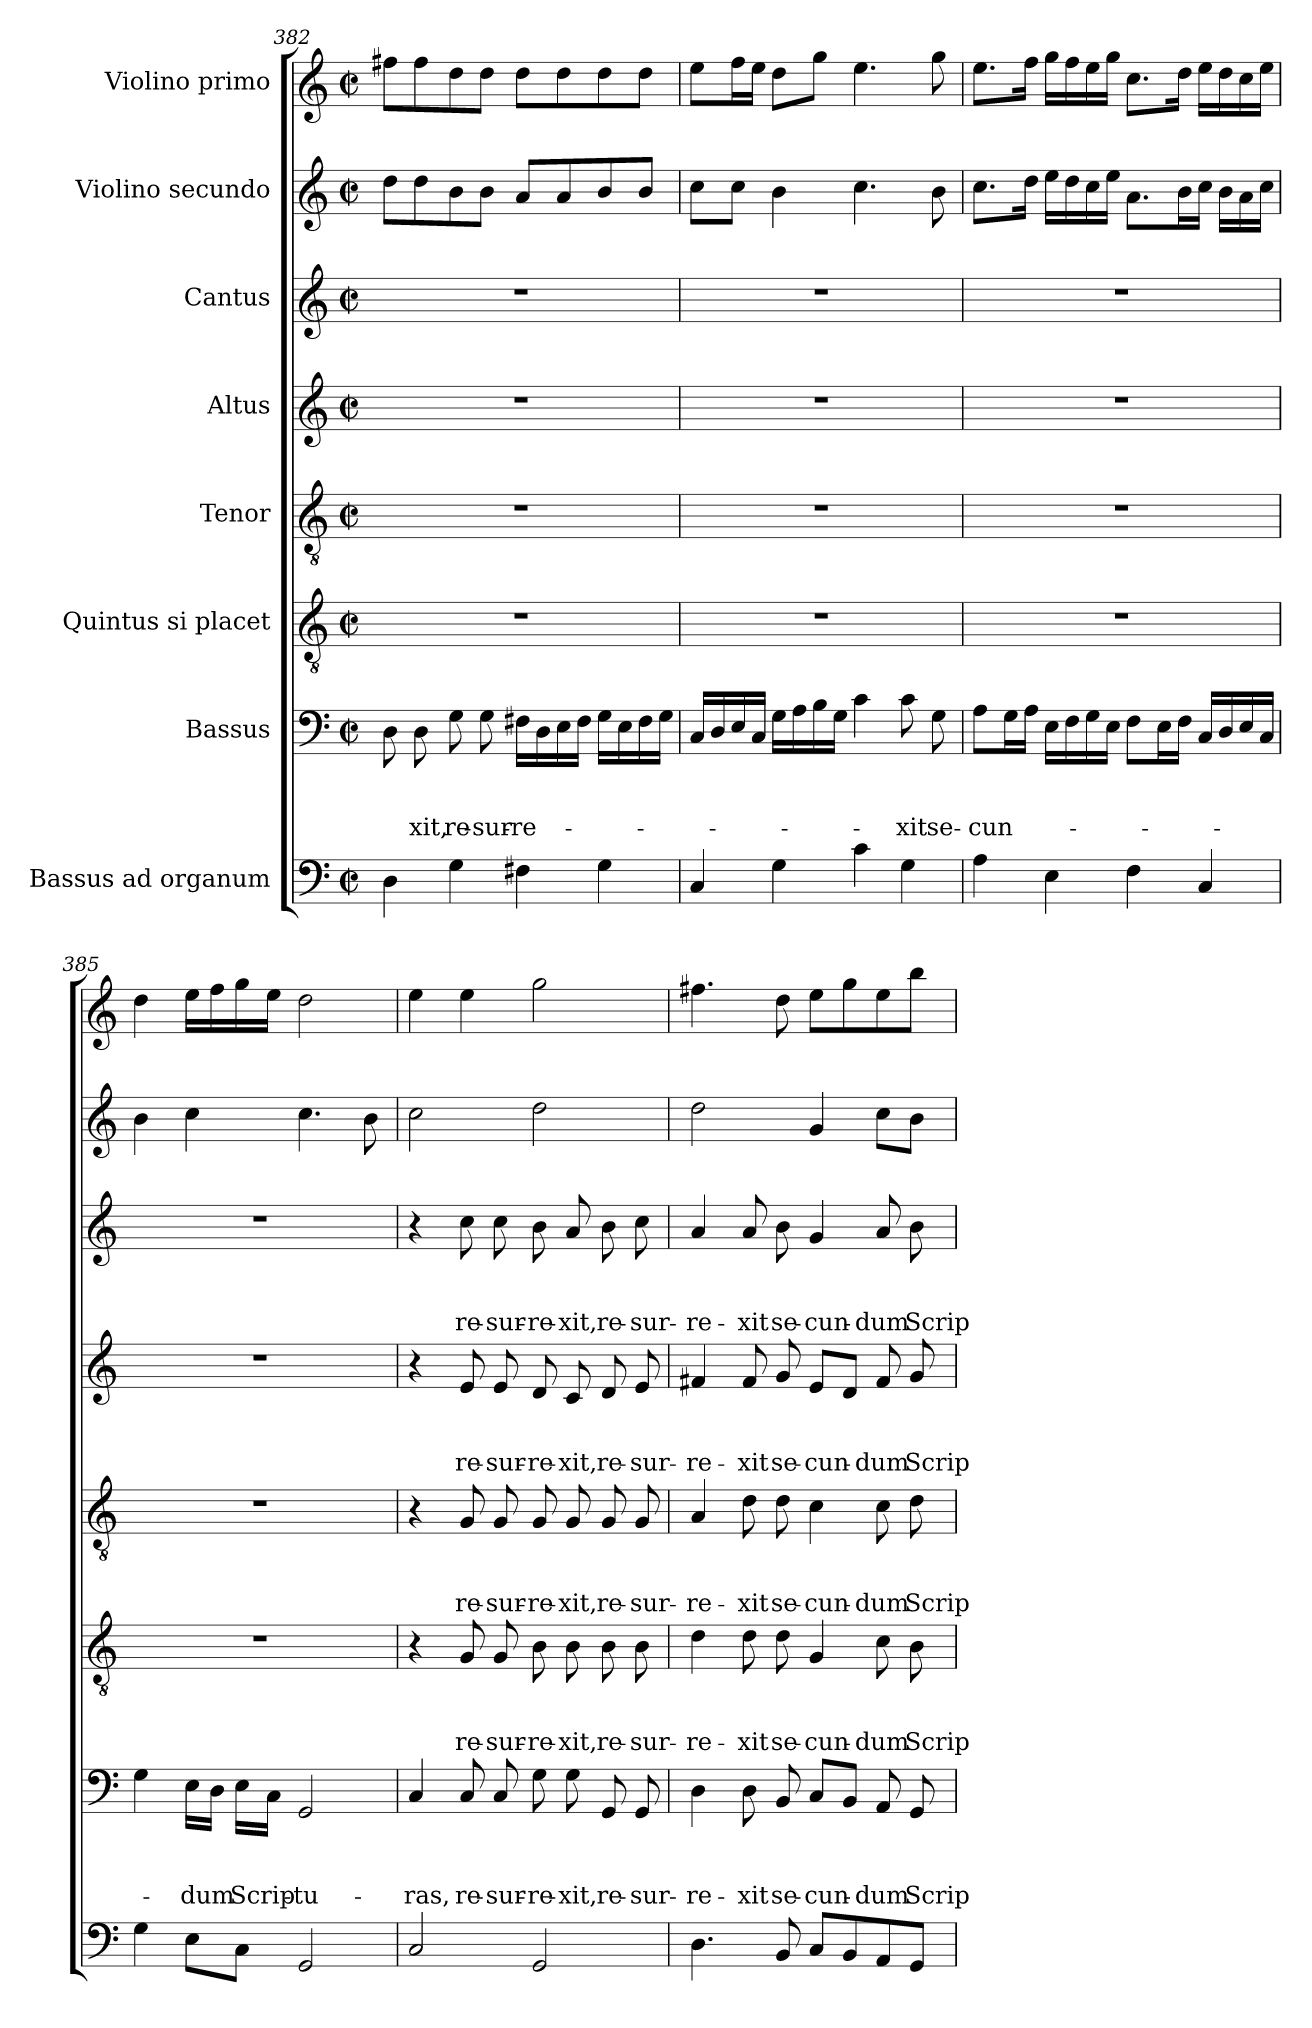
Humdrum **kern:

**kern	**kern	**text	**text	**text	**kern	**text	**text	**text	**kern	**text	**text	**text	**kern	**text	**text	**text	**kern	**text	**text	**text	**kern	**kern
*part8	*part7	*part7	*part7	*part7	*part6	*part6	*part6	*part6	*part5	*part5	*part5	*part5	*part4	*part4	*part4	*part4	*part3	*part3	*part3	*part3	*part2	*part1
*staff8	*staff7	*staff7	*staff7	*staff7	*staff6	*staff6	*staff6	*staff6	*staff5	*staff5	*staff5	*staff5	*staff4	*staff4	*staff4	*staff4	*staff3	*staff3	*staff3	*staff3	*staff2	*staff1
*I"Bassus ad organum	*I"Bassus	*	*	*	*I"Quintus si placet	*	*	*	*I"Tenor	*	*	*	*I"Altus	*	*	*	*I"Cantus	*	*	*	*I"Violino secundo	*I"Violino primo
!!LO:PB:g=z
*clefF4	*clefF4	*	*	*	*clefGv2	*	*	*	*clefGv2	*	*	*	*clefG2	*	*	*	*clefG2	*	*	*	*clefG2	*clefG2
*k[]	*k[]	*	*	*	*k[]	*	*	*	*k[]	*	*	*	*k[]	*	*	*	*k[]	*	*	*	*k[]	*k[]
*C:	*C:	*	*	*	*C:	*	*	*	*C:	*	*	*	*C:	*	*	*	*C:	*	*	*	*C:	*C:
*M2/2	*M2/2	*	*	*	*M2/2	*	*	*	*M2/2	*	*	*	*M2/2	*	*	*	*M2/2	*	*	*	*M2/2	*M2/2
*met(c|)	*met(c|)	*	*	*	*met(c|)	*	*	*	*met(c|)	*	*	*	*met(c|)	*	*	*	*met(c|)	*	*	*	*met(c|)	*met(c|)
=382	=382	=382	=382	=382	=382	=382	=382	=382	=382	=382	=382	=382	=382	=382	=382	=382	=382	=382	=382	=382	=382	=382
4D\	8D\	.	.	.	1r	.	.	.	1r	.	.	.	1r	.	.	.	1r	.	.	.	8dd\L	8ff#X\L
!	!	!	!	!LO:LY:b	!	!	!	!	!	!	!	!	!	!	!	!	!	!	!	!	!	!
.	8D\	.	.	-xit,	.	.	.	.	.	.	.	.	.	.	.	.	.	.	.	.	8dd\	8ff#\
!	!	!	!	!LO:LY:b	!	!	!	!	!	!	!	!	!	!	!	!	!	!	!	!	!	!
4G\	8G\	.	.	re-	.	.	.	.	.	.	.	.	.	.	.	.	.	.	.	.	8b\	8dd\
!	!	!	!	!LO:LY:b	!	!	!	!	!	!	!	!	!	!	!	!	!	!	!	!	!	!
.	8G\	.	.	-sur-	.	.	.	.	.	.	.	.	.	.	.	.	.	.	.	.	8b\J	8dd\J
!	!	!	!	!LO:LY:b	!	!	!	!	!	!	!	!	!	!	!	!	!	!	!	!	!	!
4F#X\	16F#X\LL	.	.	-re-	.	.	.	.	.	.	.	.	.	.	.	.	.	.	.	.	8a/L	8dd\L
.	16D\	.	.	.	.	.	.	.	.	.	.	.	.	.	.	.	.	.	.	.	.	.
.	16E\	.	.	.	.	.	.	.	.	.	.	.	.	.	.	.	.	.	.	.	8a/	8dd\
.	16F#\JJ	.	.	.	.	.	.	.	.	.	.	.	.	.	.	.	.	.	.	.	.	.
4G\	16G\LL	.	.	.	.	.	.	.	.	.	.	.	.	.	.	.	.	.	.	.	8b/	8dd\
.	16E\	.	.	.	.	.	.	.	.	.	.	.	.	.	.	.	.	.	.	.	.	.
.	16F#\	.	.	.	.	.	.	.	.	.	.	.	.	.	.	.	.	.	.	.	8b/J	8dd\J
.	16G\JJ	.	.	.	.	.	.	.	.	.	.	.	.	.	.	.	.	.	.	.	.	.
=383	=383	=383	=383	=383	=383	=383	=383	=383	=383	=383	=383	=383	=383	=383	=383	=383	=383	=383	=383	=383	=383	=383
4C/	16C/LL	.	.	.	1r	.	.	.	1r	.	.	.	1r	.	.	.	1r	.	.	.	8cc\L	8ee\L
.	16D/	.	.	.	.	.	.	.	.	.	.	.	.	.	.	.	.	.	.	.	.	.
.	16E/	.	.	.	.	.	.	.	.	.	.	.	.	.	.	.	.	.	.	.	8cc\J	16ff\L
.	16C/JJ	.	.	.	.	.	.	.	.	.	.	.	.	.	.	.	.	.	.	.	.	16ee\JJ
4G\	16G\LL	.	.	.	.	.	.	.	.	.	.	.	.	.	.	.	.	.	.	.	4b\	8dd\L
.	16A\	.	.	.	.	.	.	.	.	.	.	.	.	.	.	.	.	.	.	.	.	.
.	16B\	.	.	.	.	.	.	.	.	.	.	.	.	.	.	.	.	.	.	.	.	8gg\J
.	16G\JJ	.	.	.	.	.	.	.	.	.	.	.	.	.	.	.	.	.	.	.	.	.
4c\	4c\	.	.	.	.	.	.	.	.	.	.	.	.	.	.	.	.	.	.	.	4.cc\	4.ee\
!	!	!	!	!LO:LY:b	!	!	!	!	!	!	!	!	!	!	!	!	!	!	!	!	!	!
4G\	8c\	.	.	-xit	.	.	.	.	.	.	.	.	.	.	.	.	.	.	.	.	.	.
!	!	!	!	!LO:LY:b	!	!	!	!	!	!	!	!	!	!	!	!	!	!	!	!	!	!
.	8G\	.	.	se-	.	.	.	.	.	.	.	.	.	.	.	.	.	.	.	.	8b\	8gg\
=384	=384	=384	=384	=384	=384	=384	=384	=384	=384	=384	=384	=384	=384	=384	=384	=384	=384	=384	=384	=384	=384	=384
!	!	!	!	!LO:LY:b	!	!	!	!	!	!	!	!	!	!	!	!	!	!	!	!	!	!
4A\	8A\L	.	.	-cun-	1r	.	.	.	1r	.	.	.	1r	.	.	.	1r	.	.	.	8.cc\L	8.ee\L
.	16G\L	.	.	.	.	.	.	.	.	.	.	.	.	.	.	.	.	.	.	.	.	.
.	16A\JJ	.	.	.	.	.	.	.	.	.	.	.	.	.	.	.	.	.	.	.	16dd\Jk	16ff\Jk
4E\	16E\LL	.	.	.	.	.	.	.	.	.	.	.	.	.	.	.	.	.	.	.	16ee\LL	16gg\LL
.	16F\	.	.	.	.	.	.	.	.	.	.	.	.	.	.	.	.	.	.	.	16dd\	16ff\
.	16G\	.	.	.	.	.	.	.	.	.	.	.	.	.	.	.	.	.	.	.	16cc\	16ee\
.	16E\JJ	.	.	.	.	.	.	.	.	.	.	.	.	.	.	.	.	.	.	.	16ee\JJ	16gg\JJ
4F\	8F\L	.	.	.	.	.	.	.	.	.	.	.	.	.	.	.	.	.	.	.	8.a\L	8.cc\L
.	16E\L	.	.	.	.	.	.	.	.	.	.	.	.	.	.	.	.	.	.	.	.	.
.	16F\JJ	.	.	.	.	.	.	.	.	.	.	.	.	.	.	.	.	.	.	.	16b\L	16dd\Jk
4C/	16C/LL	.	.	.	.	.	.	.	.	.	.	.	.	.	.	.	.	.	.	.	16cc\JJ	16ee\LL
.	16D/	.	.	.	.	.	.	.	.	.	.	.	.	.	.	.	.	.	.	.	16b\LL	16dd\
.	16E/	.	.	.	.	.	.	.	.	.	.	.	.	.	.	.	.	.	.	.	16a\	16cc\
.	16C/JJ	.	.	.	.	.	.	.	.	.	.	.	.	.	.	.	.	.	.	.	16cc\JJ	16ee\JJ
=385	=385	=385	=385	=385	=385	=385	=385	=385	=385	=385	=385	=385	=385	=385	=385	=385	=385	=385	=385	=385	=385	=385
4G\	4G\	.	.	.	1r	.	.	.	1r	.	.	.	1r	.	.	.	1r	.	.	.	4b\	4dd\
!	!	!	!	!LO:LY:b	!	!	!	!	!	!	!	!	!	!	!	!	!	!	!	!	!	!
8E\L	16E\LL	.	.	-dum	.	.	.	.	.	.	.	.	.	.	.	.	.	.	.	.	4cc\	16ee\LL
.	16D\JJ	.	.	.	.	.	.	.	.	.	.	.	.	.	.	.	.	.	.	.	.	16ff\
!	!	!	!	!LO:LY:b	!	!	!	!	!	!	!	!	!	!	!	!	!	!	!	!	!	!
8C\J	16E\LL	.	.	Scrip-	.	.	.	.	.	.	.	.	.	.	.	.	.	.	.	.	.	16gg\
.	16C\JJ	.	.	.	.	.	.	.	.	.	.	.	.	.	.	.	.	.	.	.	.	16ee\JJ
!	!	!	!	!LO:LY:b	!	!	!	!	!	!	!	!	!	!	!	!	!	!	!	!	!	!
2GG/	2GG/	.	.	-tu-	.	.	.	.	.	.	.	.	.	.	.	.	.	.	.	.	4.cc\	2dd\
.	.	.	.	.	.	.	.	.	.	.	.	.	.	.	.	.	.	.	.	.	8b\	.
!!LO:LB:g=z
=386	=386	=386	=386	=386	=386	=386	=386	=386	=386	=386	=386	=386	=386	=386	=386	=386	=386	=386	=386	=386	=386	=386
!	!	!	!	!LO:LY:b	!	!	!	!	!	!	!	!	!	!	!	!	!	!	!	!	!	!
2C/	4C/	.	.	-ras,	4r	.	.	.	4r	.	.	.	4r	.	.	.	4r	.	.	.	2cc\	4ee\
!	!	!	!	!LO:LY:b	!	!	!	!LO:LY:b	!	!	!	!LO:LY:b	!	!	!	!LO:LY:b	!	!	!	!LO:LY:b	!	!
.	8C/	.	.	re-	8G/	.	.	re-	8G/	.	.	re-	8e/	.	.	re-	8cc\	.	.	re-	.	4ee\
!	!	!	!	!LO:LY:b	!	!	!	!LO:LY:b	!	!	!	!LO:LY:b	!	!	!	!LO:LY:b	!	!	!	!LO:LY:b	!	!
.	8C/	.	.	-sur-	8G/	.	.	-sur-	8G/	.	.	-sur-	8e/	.	.	-sur-	8cc\	.	.	-sur-	.	.
!	!	!	!	!LO:LY:b	!	!	!	!LO:LY:b	!	!	!	!LO:LY:b	!	!	!	!LO:LY:b	!	!	!	!LO:LY:b	!	!
2GG/	8G\	.	.	-re-	8B\	.	.	-re-	8G/	.	.	-re-	8d/	.	.	-re-	8b\	.	.	-re-	2dd\	2gg\
!	!	!	!	!LO:LY:b	!	!	!	!LO:LY:b	!	!	!	!LO:LY:b	!	!	!	!LO:LY:b	!	!	!	!LO:LY:b	!	!
.	8G\	.	.	-xit,	8B\	.	.	-xit,	8G/	.	.	-xit,	8c/	.	.	-xit,	8a/	.	.	-xit,	.	.
!	!	!	!	!LO:LY:b	!	!	!	!LO:LY:b	!	!	!	!LO:LY:b	!	!	!	!LO:LY:b	!	!	!	!LO:LY:b	!	!
.	8GG/	.	.	re-	8B\	.	.	re-	8G/	.	.	re-	8d/	.	.	re-	8b\	.	.	re-	.	.
!	!	!	!	!LO:LY:b	!	!	!	!LO:LY:b	!	!	!	!LO:LY:b	!	!	!	!LO:LY:b	!	!	!	!LO:LY:b	!	!
.	8GG/	.	.	-sur-	8B\	.	.	-sur-	8G/	.	.	-sur-	8e/	.	.	-sur-	8cc\	.	.	-sur-	.	.
=387	=387	=387	=387	=387	=387	=387	=387	=387	=387	=387	=387	=387	=387	=387	=387	=387	=387	=387	=387	=387	=387	=387
!	!	!	!	!LO:LY:b	!	!	!	!LO:LY:b	!	!	!	!LO:LY:b	!	!	!	!LO:LY:b	!	!	!	!LO:LY:b	!	!
4.D\	4D\	.	.	-re-	4d\	.	.	-re-	4A/	.	.	-re-	4f#X/	.	.	-re-	4a/	.	.	-re-	2dd\	4.ff#X\
!	!	!	!	!LO:LY:b	!	!	!	!LO:LY:b	!	!	!	!LO:LY:b	!	!	!	!LO:LY:b	!	!	!	!LO:LY:b	!	!
.	8D\	.	.	-xit	8d\	.	.	-xit	8d\	.	.	-xit	8f#/	.	.	-xit	8a/	.	.	-xit	.	.
!	!	!	!	!LO:LY:b	!	!	!	!LO:LY:b	!	!	!	!LO:LY:b	!	!	!	!LO:LY:b	!	!	!	!LO:LY:b	!	!
8BB/	8BB/	.	.	se-	8d\	.	.	se-	8d\	.	.	se-	8g/	.	.	se-	8b\	.	.	se-	.	8dd\
!	!	!	!	!LO:LY:b	!	!	!	!LO:LY:b	!	!	!	!LO:LY:b	!	!	!	!LO:LY:b	!	!	!	!LO:LY:b	!	!
8C/L	8C/L	.	.	-cun-	4G/	.	.	-cun-	4c\	.	.	-cun-	8e/L	.	.	-cun-	4g/	.	.	-cun-	4g/	8ee\L
8BB/	8BB/J	.	.	.	.	.	.	.	.	.	.	.	8d/J	.	.	.	.	.	.	.	.	8gg\
!	!	!	!	!LO:LY:b	!	!	!	!LO:LY:b	!	!	!	!LO:LY:b	!	!	!	!LO:LY:b	!	!	!	!LO:LY:b	!	!
8AA/	8AA/	.	.	-dum	8c\	.	.	-dum	8c\	.	.	-dum	8f#/	.	.	-dum	8a/	.	.	-dum	8cc\L	8ee\
!	!	!	!	!LO:LY:b	!	!	!	!LO:LY:b	!	!	!	!LO:LY:b	!	!	!	!LO:LY:b	!	!	!	!LO:LY:b	!	!
8GG/J	8GG/	.	.	Scrip-	8B\	.	.	Scrip-	8d\	.	.	Scrip-	8g/	.	.	Scrip-	8b\	.	.	Scrip-	8b\J	8bb\J
=	=	=	=	=	=	=	=	=	=	=	=	=	=	=	=	=	=	=	=	=	=	=
*-	*-	*-	*-	*-	*-	*-	*-	*-	*-	*-	*-	*-	*-	*-	*-	*-	*-	*-	*-	*-	*-	*-
